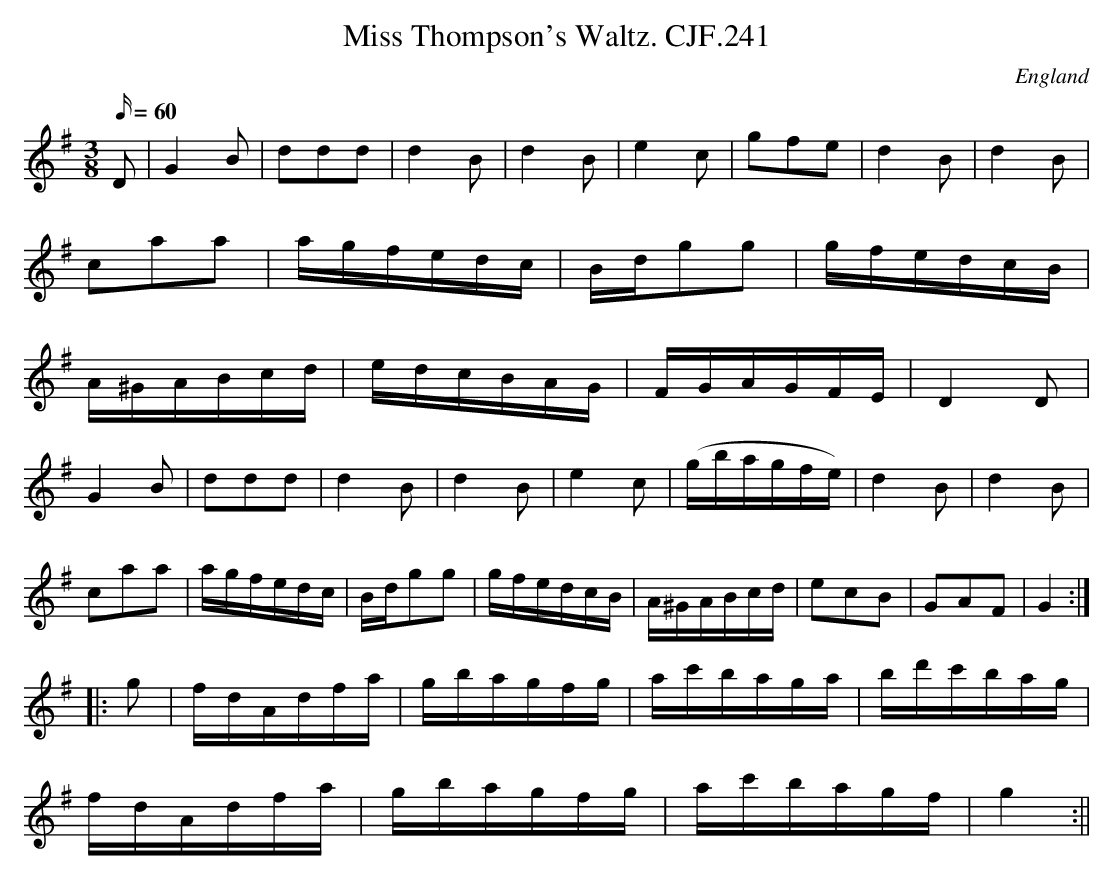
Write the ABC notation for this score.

X:1
T:Miss Thompson's Waltz. CJF.241
M:3/8
L:1/16
Q:60
O:England
K:G
D2|G4B2|d2d2d2|d4B2|d4B2|e4c2|g2f2e2|d4B2|d4B2|!c2a2a2|agfedc|Bdg2g2|
gfedcB|!A^GABcd|edcBAG|FGAGFE|D4D2|!G4B2|d2d2d2|d4B2|d4B2|e4c2|(gbagfe)|
d4B2|d4B2|!c2a2a2|agfedc|Bdg2g2|gfedcB|A^GABcd|e2c2B2|G2A2F2|G4:||:!g2|
fdAdfa|gbagfg|ac'baga|bd'c'bag|!fdAdfa|gbagfg|ac'bagf|g4:||
